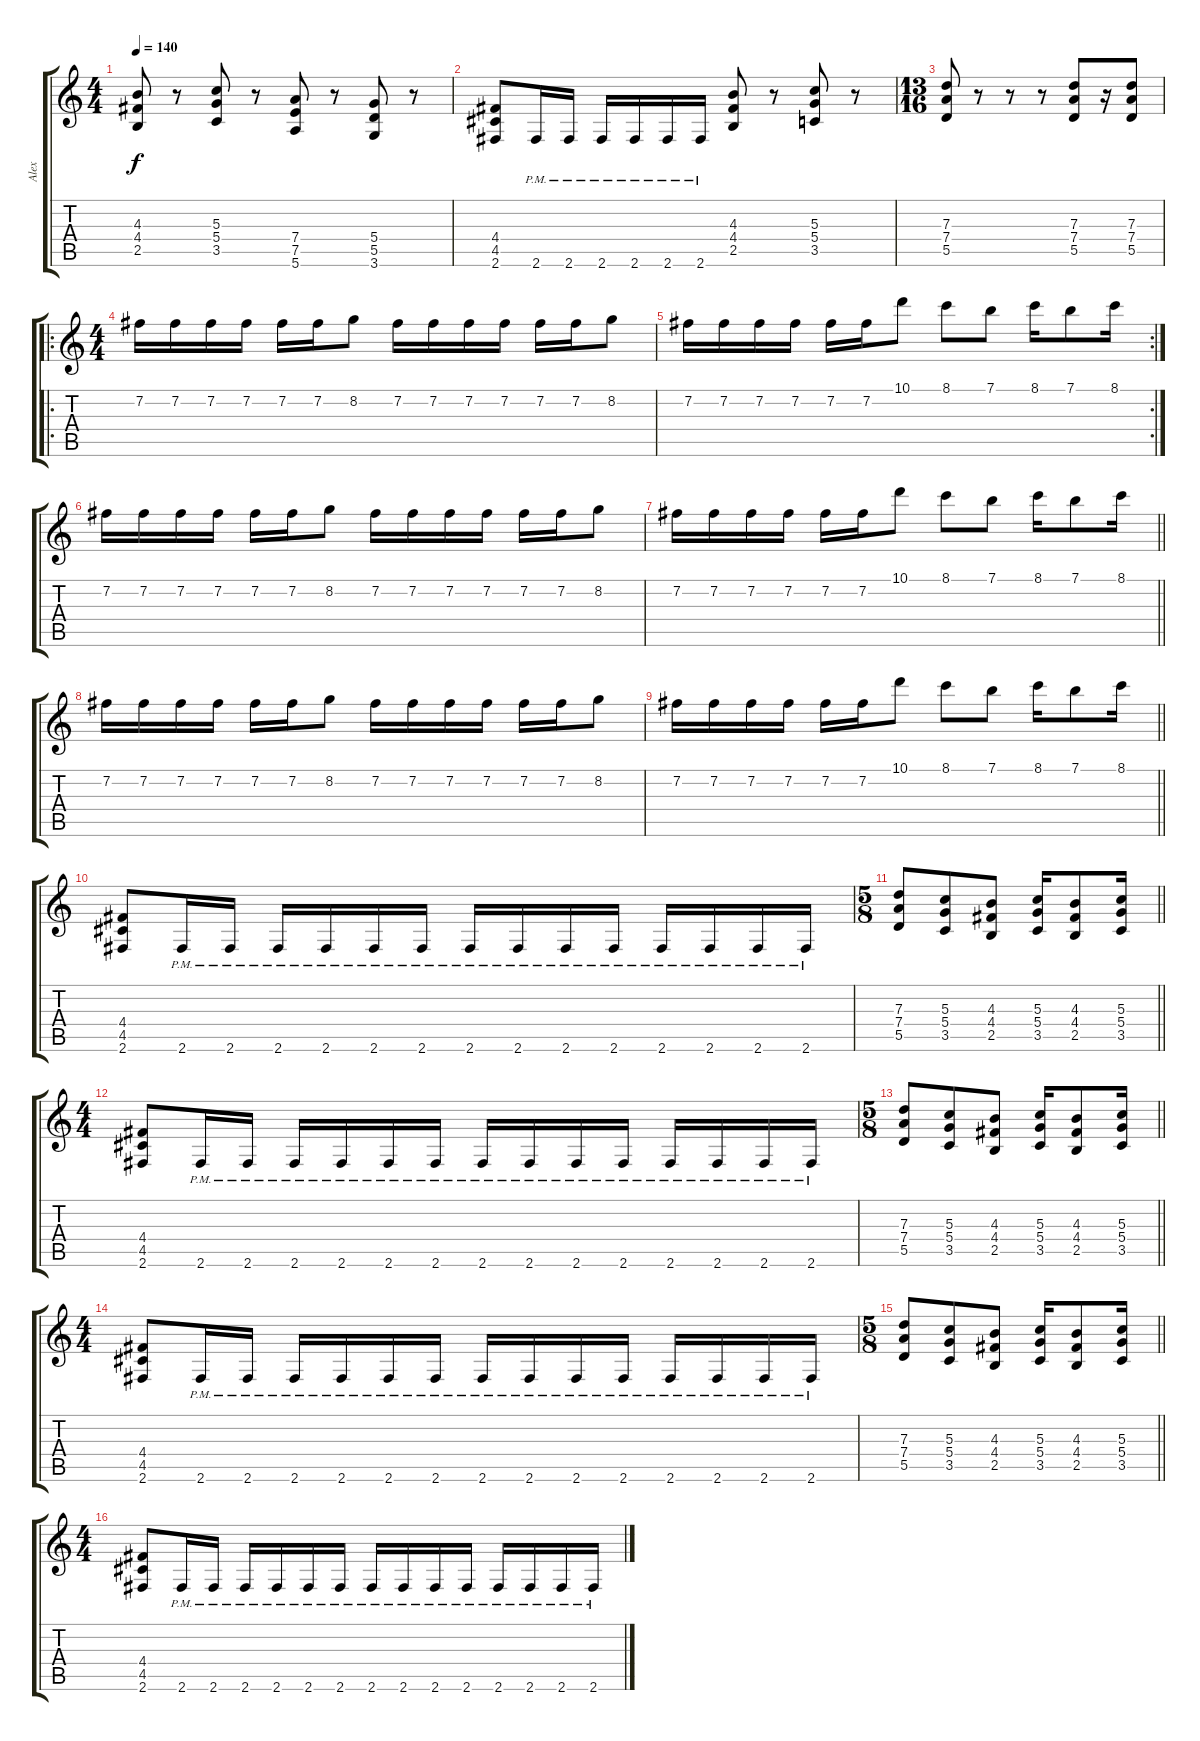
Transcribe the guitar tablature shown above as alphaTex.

\track ("Alex" "Alex") {instrument distortionguitar}
\staff {score tabs}
\tuning (E4 B3 G3 D3 A2 E2) {hide}
\ts (4 4)
\tempo 140
\clef g2
\ks c
(4.3 4.4 2.5).8{dy f} r.8 (5.3 5.4 3.5).8 r.8 (7.4 7.5 5.6).8 r.8 (5.4 5.5 3.6).8 r.8 |
(4.4 4.5 2.6).8 2.6{pm}.16 2.6{pm}.16 2.6{pm}.16 2.6{pm}.16 2.6{pm}.16 2.6{pm}.16 (4.3 4.4 2.5).8 r.8 (5.3 5.4 3.5).8 r.8 |
\ts (13 16)
(7.3 7.4 5.5).8 r.8 r.8 r.8 (7.3 7.4 5.5).8 r.16 (7.3 7.4 5.5).8 |
\ro
\ts (4 4)
7.2.16 7.2.16 7.2.16 7.2.16 7.2.16 7.2.16 8.2.8 7.2.16 7.2.16 7.2.16 7.2.16 7.2.16 7.2.16 8.2.8 |
\rc 2
7.2.16 7.2.16 7.2.16 7.2.16 7.2.16 7.2.16 10.1.8 8.1.8 7.1.8 8.1.16 7.1.8 8.1.16 |
7.2.16 7.2.16 7.2.16 7.2.16 7.2.16 7.2.16 8.2.8 7.2.16 7.2.16 7.2.16 7.2.16 7.2.16 7.2.16 8.2.8 |
\barLineRight lightlight
7.2.16 7.2.16 7.2.16 7.2.16 7.2.16 7.2.16 10.1.8 8.1.8 7.1.8 8.1.16 7.1.8 8.1.16 |
7.2.16 7.2.16 7.2.16 7.2.16 7.2.16 7.2.16 8.2.8 7.2.16 7.2.16 7.2.16 7.2.16 7.2.16 7.2.16 8.2.8 |
\barLineRight lightlight
7.2.16 7.2.16 7.2.16 7.2.16 7.2.16 7.2.16 10.1.8 8.1.8 7.1.8 8.1.16 7.1.8 8.1.16 |
(4.4 4.5 2.6).8 2.6{pm}.16 2.6{pm}.16 2.6{pm}.16 2.6{pm}.16 2.6{pm}.16 2.6{pm}.16 2.6{pm}.16 2.6{pm}.16 2.6{pm}.16 2.6{pm}.16 2.6{pm}.16 2.6{pm}.16 2.6{pm}.16 2.6{pm}.16 |
\ts (5 8)
\barLineRight lightlight
(7.3 7.4 5.5).8 (5.3 5.4 3.5).8 (4.3 4.4 2.5).8 (5.3 5.4 3.5).16 (4.3 4.4 2.5).8 (5.3 5.4 3.5).16 |
\ts (4 4)
(4.4 4.5 2.6).8 2.6{pm}.16 2.6{pm}.16 2.6{pm}.16 2.6{pm}.16 2.6{pm}.16 2.6{pm}.16 2.6{pm}.16 2.6{pm}.16 2.6{pm}.16 2.6{pm}.16 2.6{pm}.16 2.6{pm}.16 2.6{pm}.16 2.6{pm}.16 |
\ts (5 8)
\barLineRight lightlight
(7.3 7.4 5.5).8 (5.3 5.4 3.5).8 (4.3 4.4 2.5).8 (5.3 5.4 3.5).16 (4.3 4.4 2.5).8 (5.3 5.4 3.5).16 |
\ts (4 4)
(4.4 4.5 2.6).8 2.6{pm}.16 2.6{pm}.16 2.6{pm}.16 2.6{pm}.16 2.6{pm}.16 2.6{pm}.16 2.6{pm}.16 2.6{pm}.16 2.6{pm}.16 2.6{pm}.16 2.6{pm}.16 2.6{pm}.16 2.6{pm}.16 2.6{pm}.16 |
\ts (5 8)
\barLineRight lightlight
(7.3 7.4 5.5).8 (5.3 5.4 3.5).8 (4.3 4.4 2.5).8 (5.3 5.4 3.5).16 (4.3 4.4 2.5).8 (5.3 5.4 3.5).16 |
\ts (4 4)
(4.4 4.5 2.6).8 2.6{pm}.16 2.6{pm}.16 2.6{pm}.16 2.6{pm}.16 2.6{pm}.16 2.6{pm}.16 2.6{pm}.16 2.6{pm}.16 2.6{pm}.16 2.6{pm}.16 2.6{pm}.16 2.6{pm}.16 2.6{pm}.16 2.6{pm}.16
